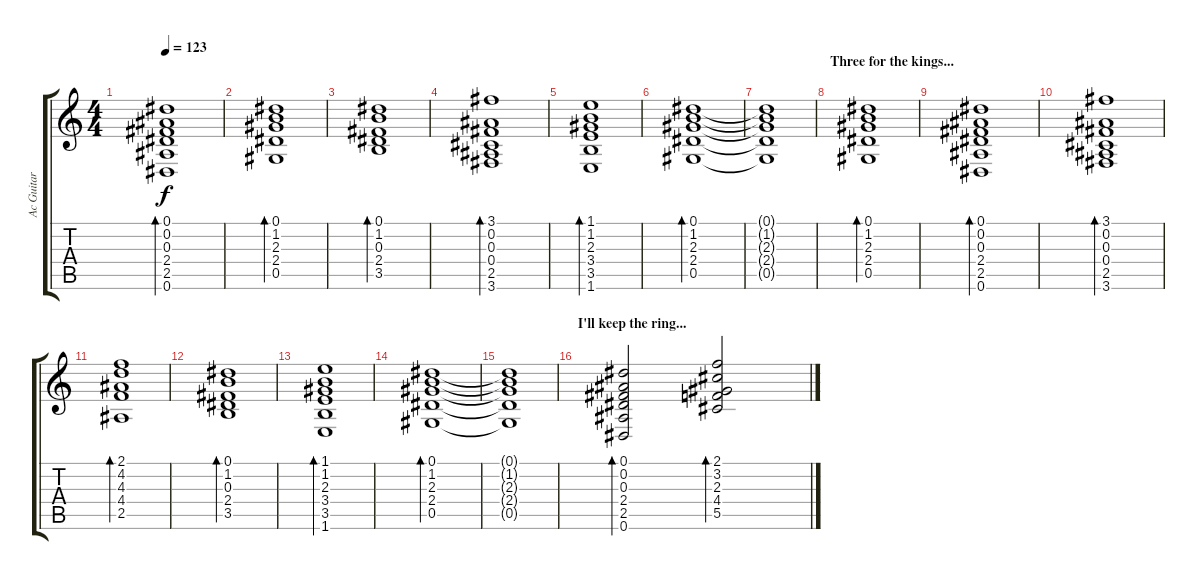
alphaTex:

\track ("Ac Guitar 2" "Ac Guitar ") {instrument acousticguitarnylon}
\staff {score tabs}
\tuning (Eb4 Bb3 Gb3 Db3 Ab2 Eb2) {hide}
\ts (4 4)
\tempo 123
\clef g2
\ks c
(0.1 0.2 0.3 2.4 2.5 0.6).1{bd 120 dy f} |
(0.1 1.2 2.3 2.4 0.5).1{bd 120} |
(0.1 1.2 0.3 2.4 3.5).1{bd 120} |
(3.1 0.2 0.3 0.4 2.5 3.6).1{bd 120} |
(1.1 1.2 2.3 3.4 3.5 1.6).1{bd 120} |
(0.1 1.2 2.3 2.4 0.5).1{bd 120} |
(0.1{t} 1.2{t} 2.3{t} 2.4{t} 0.5{t}).1 |
\section ("" "Three for the kings...")
(0.1 1.2 2.3 2.4 0.5).1{bd 120} |
(0.1 0.2 0.3 2.4 2.5 0.6).1{bd 120} |
(3.1 0.2 0.3 0.4 2.5 3.6).1{bd 120} |
(2.1 4.2 4.3 4.4 2.5).1{bd 120} |
(0.1 1.2 0.3 2.4 3.5).1{bd 120} |
(1.1 1.2 2.3 3.4 3.5 1.6).1{bd 120} |
(0.1 1.2 2.3 2.4 0.5).1{bd 120} |
(0.1{t} 1.2{t} 2.3{t} 2.4{t} 0.5{t}).1 |
\section ("" "I'll keep the ring...")
(0.1 0.2 0.3 2.4 2.5 0.6).2{bd 240} (2.1 3.2 2.3 4.4 5.5).2{bd 240}
